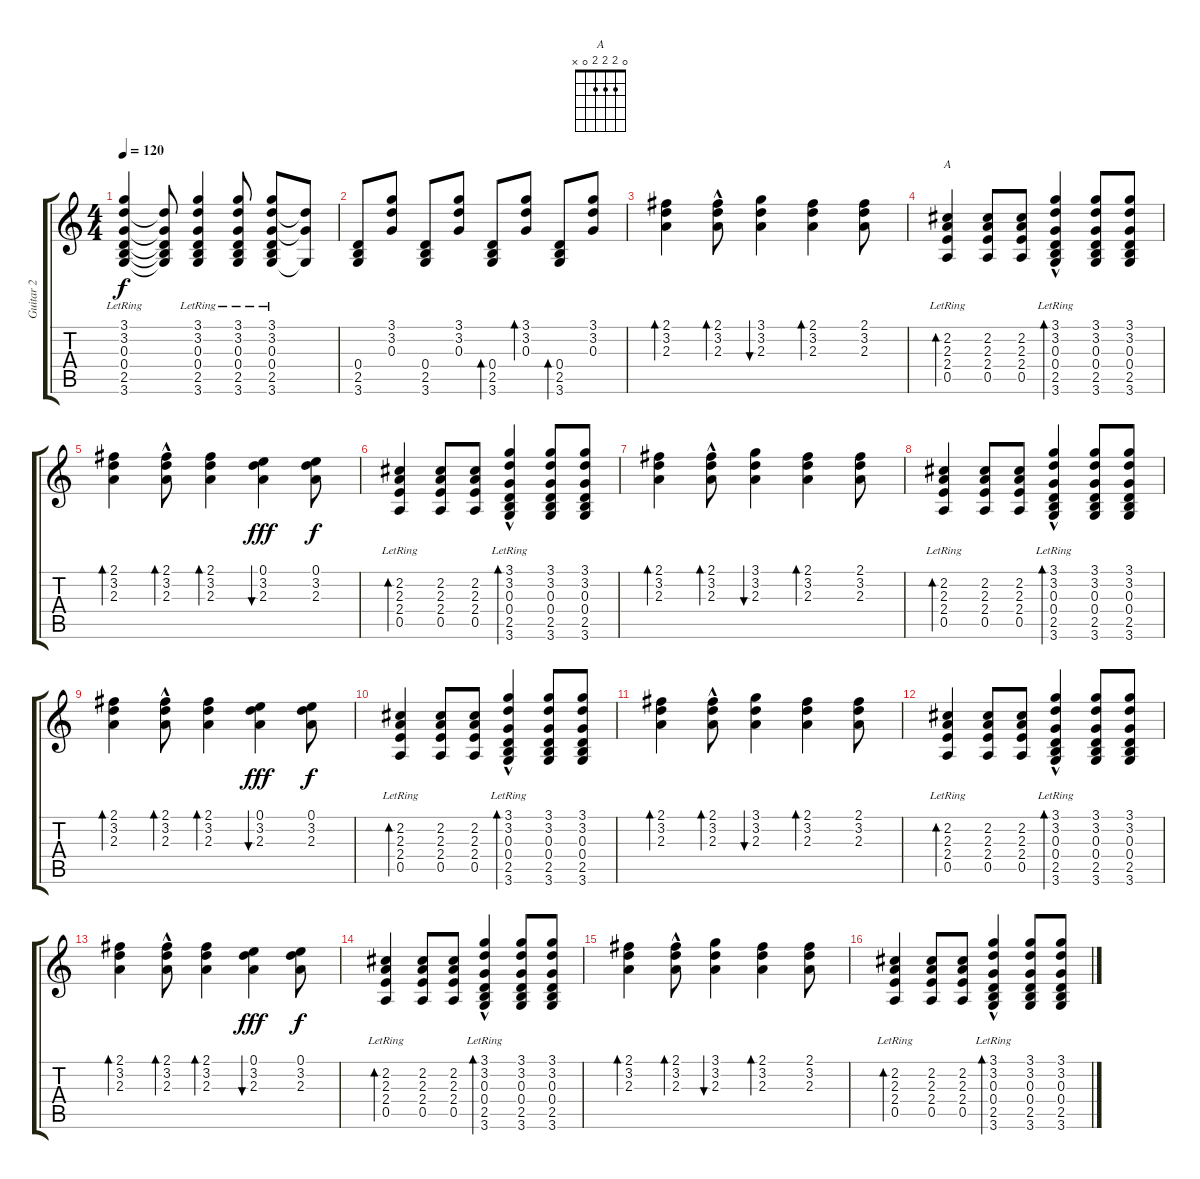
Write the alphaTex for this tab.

\track ("Guitar 2" "Guitar 2") {instrument acousticguitarsteel}
\staff {score tabs}
\tuning (E4 B3 G3 D3 A2 E2) {hide}
\chord ("A" 0 2 2 2 0 x)
\ts (4 4)
\tempo 120
\clef g2
\ks c
(3.1 3.2{lr} 0.3{lr} 0.4 2.5 3.6{lr}).4{dy f} (3.2{t} 0.3{t} 0.4{t} 2.5{t} 3.6{t}).8 (3.1 3.2{lr} 0.3{lr} 0.4 2.5 3.6{lr}).4 (3.1 3.2{lr} 0.3{lr} 0.4 2.5 3.6{lr}).8 (3.1 3.2{lr} 0.3{lr} 0.4 2.5 3.6{lr}).8 (3.2{t} 0.3{t} 3.6{t}).8 |
(0.4 2.5 3.6).8 (3.1 3.2 0.3).8 (0.4 2.5 3.6).8 (3.1 3.2 0.3).8 (0.4 2.5 3.6).8{bd 30} (3.1 3.2 0.3).8{bd 30} (0.4 2.5 3.6).8{bd 30} (3.1 3.2 0.3).8 |
(2.1 3.2 2.3).4{bd 60} (2.1 3.2{hac} 2.3).8{bd 30} (3.1 3.2 2.3).4{bu 30} (2.1 3.2 2.3).4{bd 60} (2.1 3.2 2.3).8 |
(2.2{lr} 2.3{lr} 2.4{lr} 0.5{lr}).4{bd 30 ch "A"} (2.2 2.3 2.4 0.5).8 (2.2 2.3 2.4 0.5).8 (3.1{lr} 3.2{lr} 0.3{lr} 0.4{hac lr} 2.5{lr} 3.6{lr}).4{bd 30} (3.1 3.2 0.3 0.4 2.5 3.6).8 (3.1 3.2 0.3 0.4 2.5 3.6).8 |
(2.1 3.2 2.3).4{bd 60} (2.1 3.2{hac} 2.3).8{bd 30} (2.1 3.2 2.3).4{bd 30} (0.1 3.2 2.3).4{bu 30 dy fff} (0.1 3.2 2.3).8{dy f} |
(2.2{lr} 2.3{lr} 2.4{lr} 0.5{lr}).4{bd 30} (2.2 2.3 2.4 0.5).8 (2.2 2.3 2.4 0.5).8 (3.1{lr} 3.2{lr} 0.3{lr} 0.4{hac lr} 2.5{lr} 3.6{lr}).4{bd 30} (3.1 3.2 0.3 0.4 2.5 3.6).8 (3.1 3.2 0.3 0.4 2.5 3.6).8 |
(2.1 3.2 2.3).4{bd 60} (2.1 3.2{hac} 2.3).8{bd 30} (3.1 3.2 2.3).4{bu 30} (2.1 3.2 2.3).4{bd 60} (2.1 3.2 2.3).8 |
(2.2{lr} 2.3{lr} 2.4{lr} 0.5{lr}).4{bd 30} (2.2 2.3 2.4 0.5).8 (2.2 2.3 2.4 0.5).8 (3.1{lr} 3.2{lr} 0.3{lr} 0.4{hac lr} 2.5{lr} 3.6{lr}).4{bd 30} (3.1 3.2 0.3 0.4 2.5 3.6).8 (3.1 3.2 0.3 0.4 2.5 3.6).8 |
(2.1 3.2 2.3).4{bd 60} (2.1 3.2{hac} 2.3).8{bd 30} (2.1 3.2 2.3).4{bd 30} (0.1 3.2 2.3).4{bu 30 dy fff} (0.1 3.2 2.3).8{dy f} |
(2.2{lr} 2.3{lr} 2.4{lr} 0.5{lr}).4{bd 30} (2.2 2.3 2.4 0.5).8 (2.2 2.3 2.4 0.5).8 (3.1{lr} 3.2{lr} 0.3{lr} 0.4{hac lr} 2.5{lr} 3.6{lr}).4{bd 30} (3.1 3.2 0.3 0.4 2.5 3.6).8 (3.1 3.2 0.3 0.4 2.5 3.6).8 |
(2.1 3.2 2.3).4{bd 60} (2.1 3.2{hac} 2.3).8{bd 30} (3.1 3.2 2.3).4{bu 30} (2.1 3.2 2.3).4{bd 60} (2.1 3.2 2.3).8 |
(2.2{lr} 2.3{lr} 2.4{lr} 0.5{lr}).4{bd 30} (2.2 2.3 2.4 0.5).8 (2.2 2.3 2.4 0.5).8 (3.1{lr} 3.2{lr} 0.3{lr} 0.4{hac lr} 2.5{lr} 3.6{lr}).4{bd 30} (3.1 3.2 0.3 0.4 2.5 3.6).8 (3.1 3.2 0.3 0.4 2.5 3.6).8 |
(2.1 3.2 2.3).4{bd 60} (2.1 3.2{hac} 2.3).8{bd 30} (2.1 3.2 2.3).4{bd 30} (0.1 3.2 2.3).4{bu 30 dy fff} (0.1 3.2 2.3).8{dy f} |
(2.2{lr} 2.3{lr} 2.4{lr} 0.5{lr}).4{bd 30} (2.2 2.3 2.4 0.5).8 (2.2 2.3 2.4 0.5).8 (3.1{lr} 3.2{lr} 0.3{lr} 0.4{hac lr} 2.5{lr} 3.6{lr}).4{bd 30} (3.1 3.2 0.3 0.4 2.5 3.6).8 (3.1 3.2 0.3 0.4 2.5 3.6).8 |
(2.1 3.2 2.3).4{bd 60} (2.1 3.2{hac} 2.3).8{bd 30} (3.1 3.2 2.3).4{bu 30} (2.1 3.2 2.3).4{bd 60} (2.1 3.2 2.3).8 |
(2.2{lr} 2.3{lr} 2.4{lr} 0.5{lr}).4{bd 30} (2.2 2.3 2.4 0.5).8 (2.2 2.3 2.4 0.5).8 (3.1{lr} 3.2{lr} 0.3{lr} 0.4{hac lr} 2.5{lr} 3.6{lr}).4{bd 30} (3.1 3.2 0.3 0.4 2.5 3.6).8 (3.1 3.2 0.3 0.4 2.5 3.6).8
